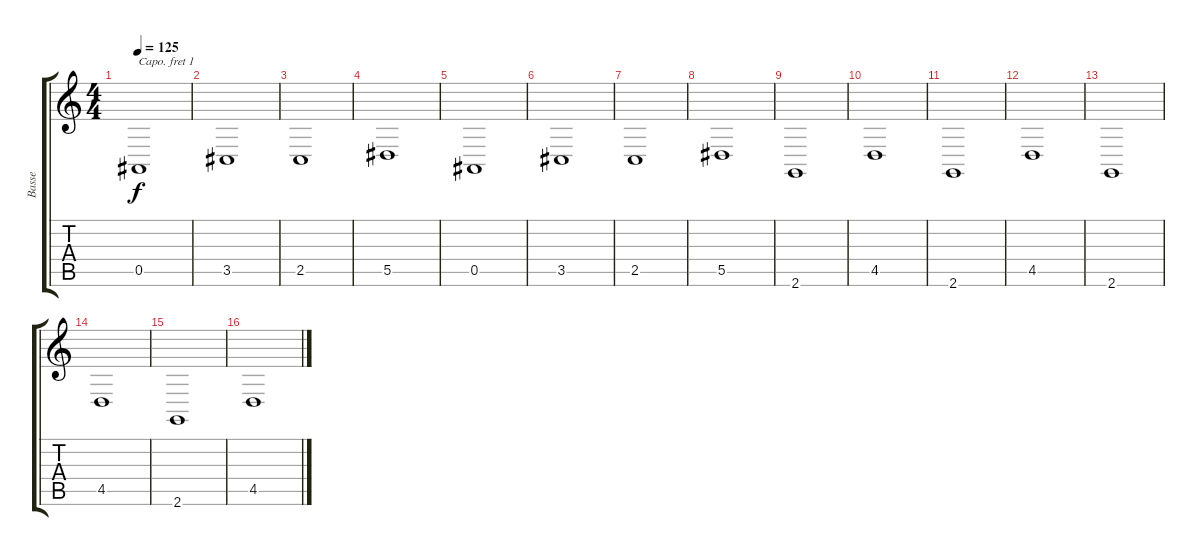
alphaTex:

\track ("Basse" "Basse") {instrument sopranosax}
\staff {score tabs}
\capo 1
\tuning (E4 B3 G3 D3 A2 E2) {hide}
\ts (4 4)
\tempo 125
\clef g2
\ks c
0.5.1{dy f} |
3.5.1 |
2.5.1 |
5.5.1 |
0.5.1 |
3.5.1 |
2.5.1 |
5.5.1 |
2.6.1 |
4.5.1 |
2.6.1 |
4.5.1 |
2.6.1 |
4.5.1 |
2.6.1 |
4.5.1
